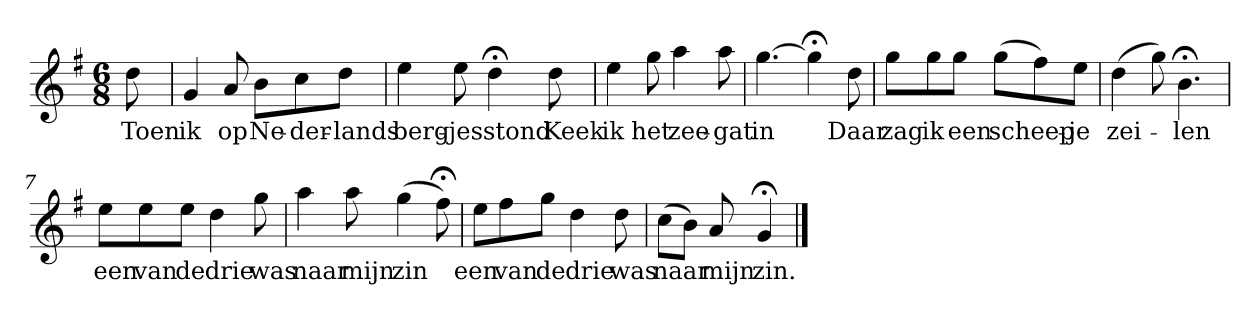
**kern	**text
*part1	*part1
*staff1	*staff1
*k[f#]	*
*G:	*
*M6/8	*
*MM120	*
=	=
8dd	Toen
=1	=1
4g	ik
8a	op
8bL	Ne-
8cc	-der-
8ddJ	-lands
=2	=2
4ee	berg-
8ee	-jes
4dd;<	stond
8dd	Keek
=3	=3
4ee	ik
8gg	het
4aa	zee-
8aa	-gat
=4	=4
[4.gg	in
4gg;<]	.
8dd	Daar
=5	=5
8ggL	zag
8gg	ik
8ggJ	een
(8ggL	scheep-
8ff#)	.
8eeJ	-je
=6	=6
(4dd	zei-
8gg)	.
4.b;<	-len
=7	=7
8eeL	een
8ee	van
8eeJ	de
4dd	drie
8gg	was
=8	=8
4aa	naar
8aa	mijn
(4gg	zin
8ff#;<)	.
=9	=9
8eeL	een
8ff#	van
8ggJ	de
4dd	drie
8dd	was
=10	=10
(8ccL	naar
8bJ)	.
8a	mijn
4g;<	zin.
==	==
*-	*-
